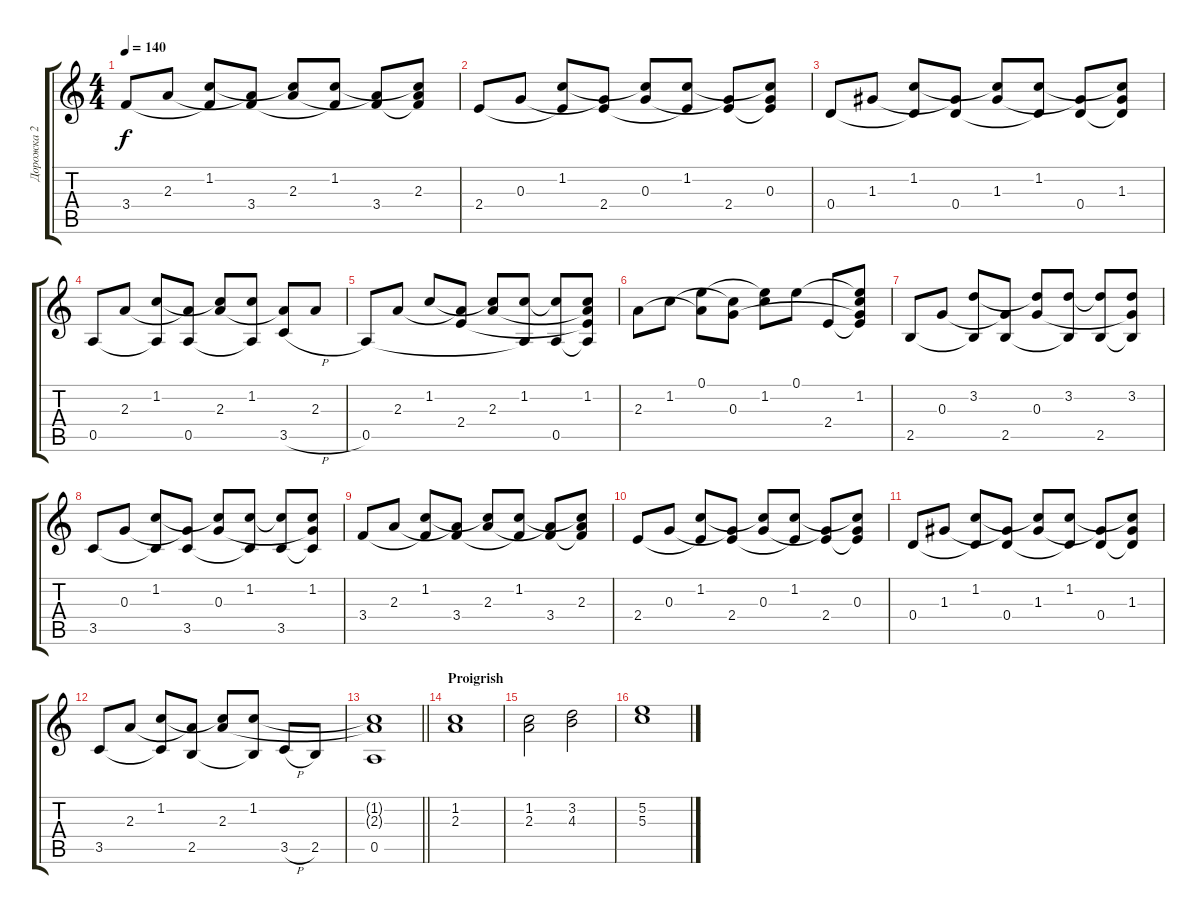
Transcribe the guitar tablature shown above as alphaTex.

\track ("Дорожка 2" "Дорожка 2") {instrument acousticguitarsteel}
\staff {score tabs}
\tuning (E4 B3 G3 D3 A2 E2) {hide}
\ts (4 4)
\tempo 140
\clef g2
\ks c
3.4.8{dy f} 2.3.8 (1.2 3.4{t}).8 (2.3{t} 3.4).8 (1.2{t} 2.3).8 (1.2 3.4{t}).8 (2.3{t} 3.4).8 (1.2{t} 2.3 3.4{t}).8 |
2.4.8 0.3.8 (1.2 2.4{t}).8 (0.3{t} 2.4).8 (1.2{t} 0.3).8 (1.2 2.4{t}).8 (0.3{t} 2.4).8 (1.2{t} 0.3 2.4{t}).8 |
0.4.8 1.3.8 (1.2 0.4{t}).8 (1.3{t} 0.4).8 (1.2{t} 1.3).8 (1.2 0.4{t}).8 (1.3{t} 0.4).8 (1.2{t} 1.3 0.4{t}).8 |
0.5.8 2.3.8 (1.2 0.5{t}).8 (2.3{t} 0.5).8 (1.2{t} 2.3).8 (1.2 0.5{t}).8 (2.3{t} 3.5{h}).8 2.3.8 |
0.5.8 2.3.8 1.2.8 (2.3{t} 2.4).8 (1.2{t} 2.3).8 (1.2 0.5{t}).8 (1.2{t} 0.5).8 (1.2 2.3{t} 2.4{t} 0.5{t}).8 |
2.3.8 1.2.8 (0.1 2.3{t}).8 (1.2{t} 0.3).8 (0.1{t} 1.2).8 0.1.8 2.4.8 (0.1{t} 1.2 0.3{t} 2.4{t}).8 |
2.5.8 0.3.8 (3.2 2.5{t}).8 (0.3{t} 2.5).8 (3.2{t} 0.3).8 (3.2 2.5{t}).8 (3.2{t} 2.5).8 (3.2 0.3{t} 2.5{t}).8 |
3.5.8 0.3.8 (1.2 3.5{t}).8 (0.3{t} 3.5).8 (1.2{t} 0.3).8 (1.2 3.5{t}).8 (1.2{t} 3.5).8 (1.2 0.3{t} 3.5{t}).8 |
3.4.8 2.3.8 (1.2 3.4{t}).8 (2.3{t} 3.4).8 (1.2{t} 2.3).8 (1.2 3.4{t}).8 (2.3{t} 3.4).8 (1.2{t} 2.3 3.4{t}).8 |
2.4.8 0.3.8 (1.2 2.4{t}).8 (0.3{t} 2.4).8 (1.2{t} 0.3).8 (1.2 2.4{t}).8 (0.3{t} 2.4).8 (1.2{t} 0.3 2.4{t}).8 |
0.4.8 1.3.8 (1.2 0.4{t}).8 (1.3{t} 0.4).8 (1.2{t} 1.3).8 (1.2 0.4{t}).8 (1.3{t} 0.4).8 (1.2{t} 1.3 0.4{t}).8 |
3.5.8 2.3.8 (1.2 3.5{t}).8 (2.3{t} 2.5).8 (1.2{t} 2.3).8 (1.2 2.5{t}).8 3.5{h}.8 2.5.8 |
\barLineRight lightlight
(1.2{t} 2.3{t} 0.5).1 |
\section ("" "Proigrish")
(1.2 2.3).1 |
(1.2 2.3).2 (3.2 4.3).2 |
(5.2 5.3).1
